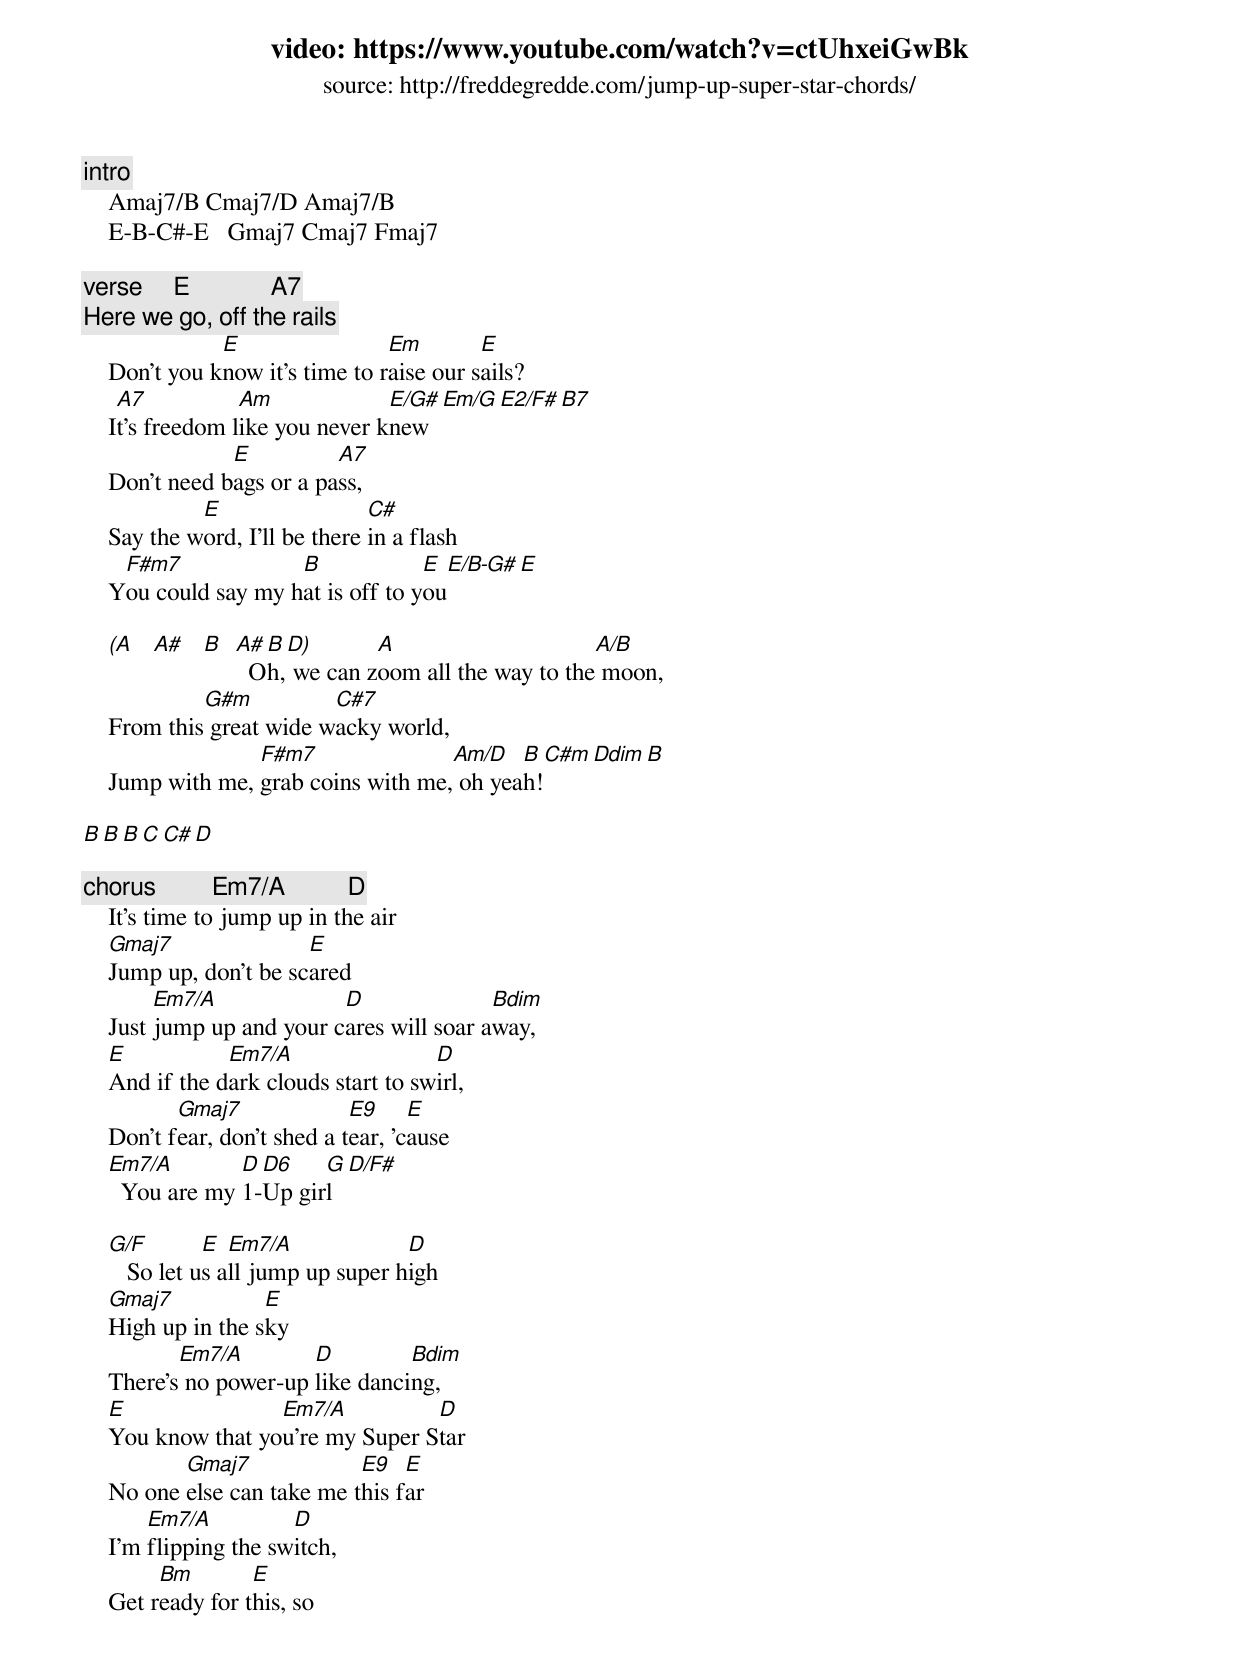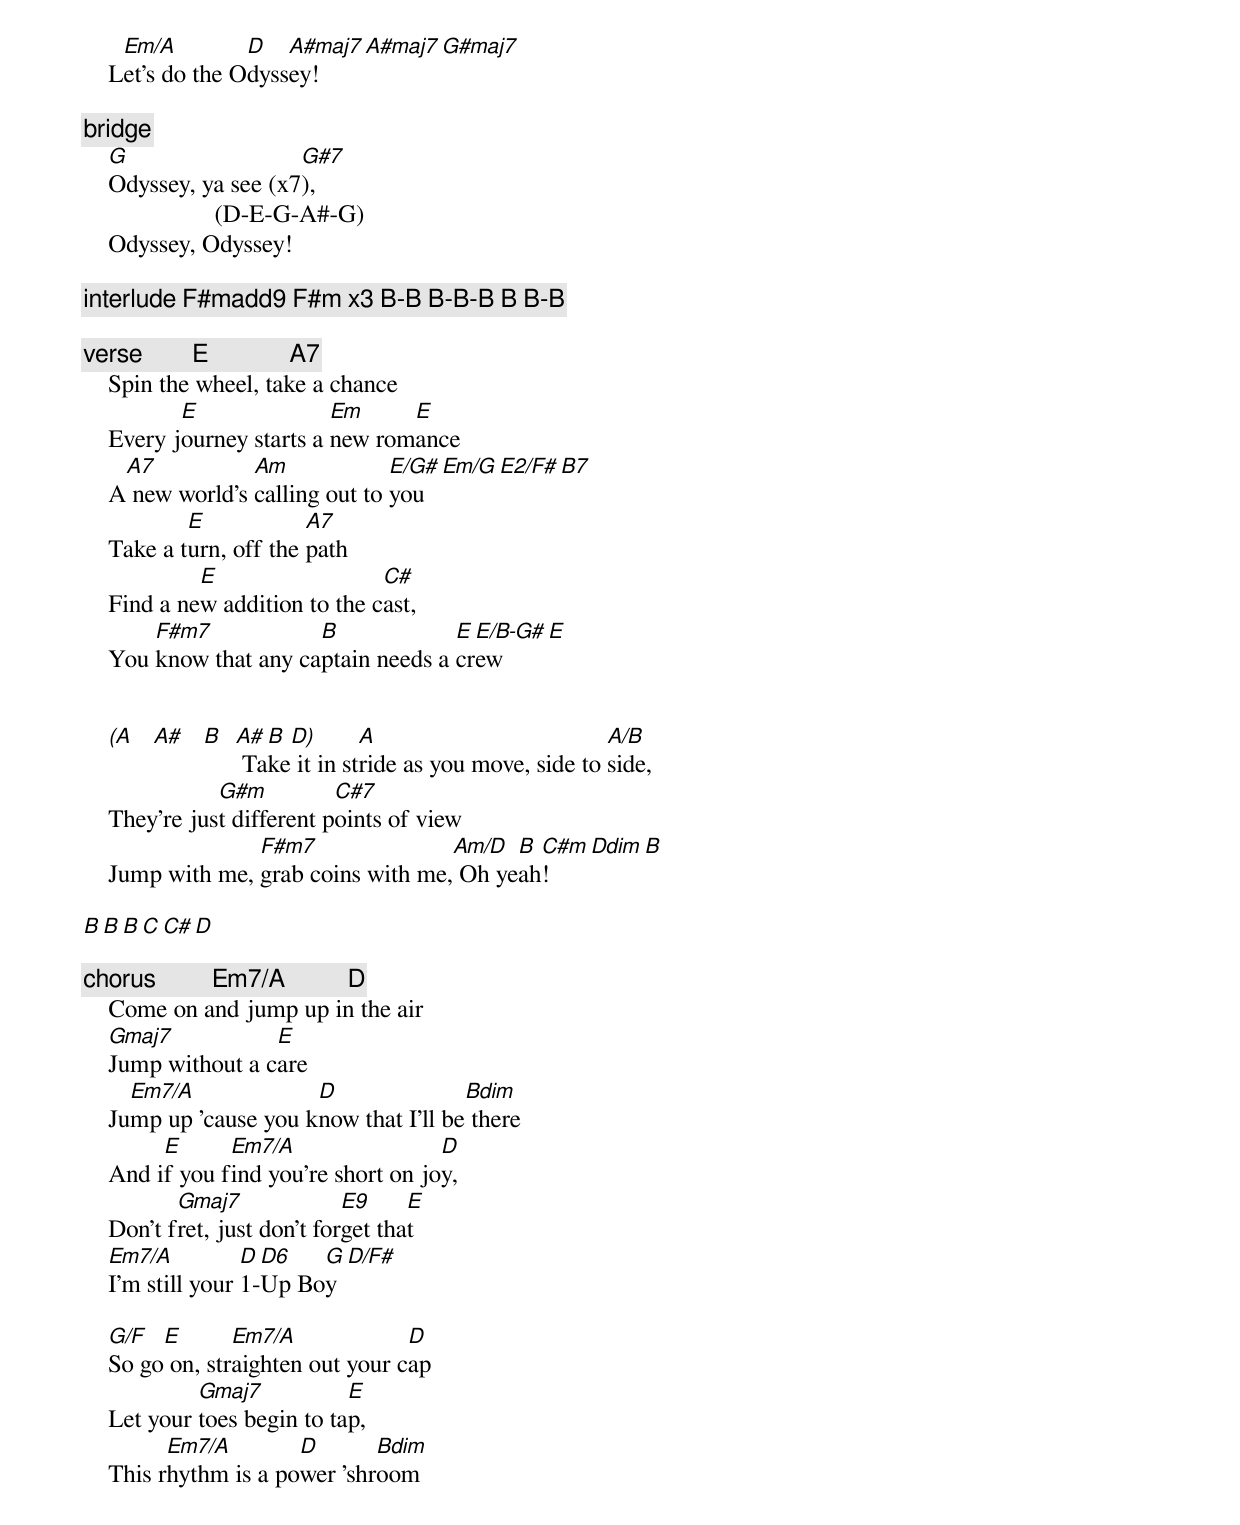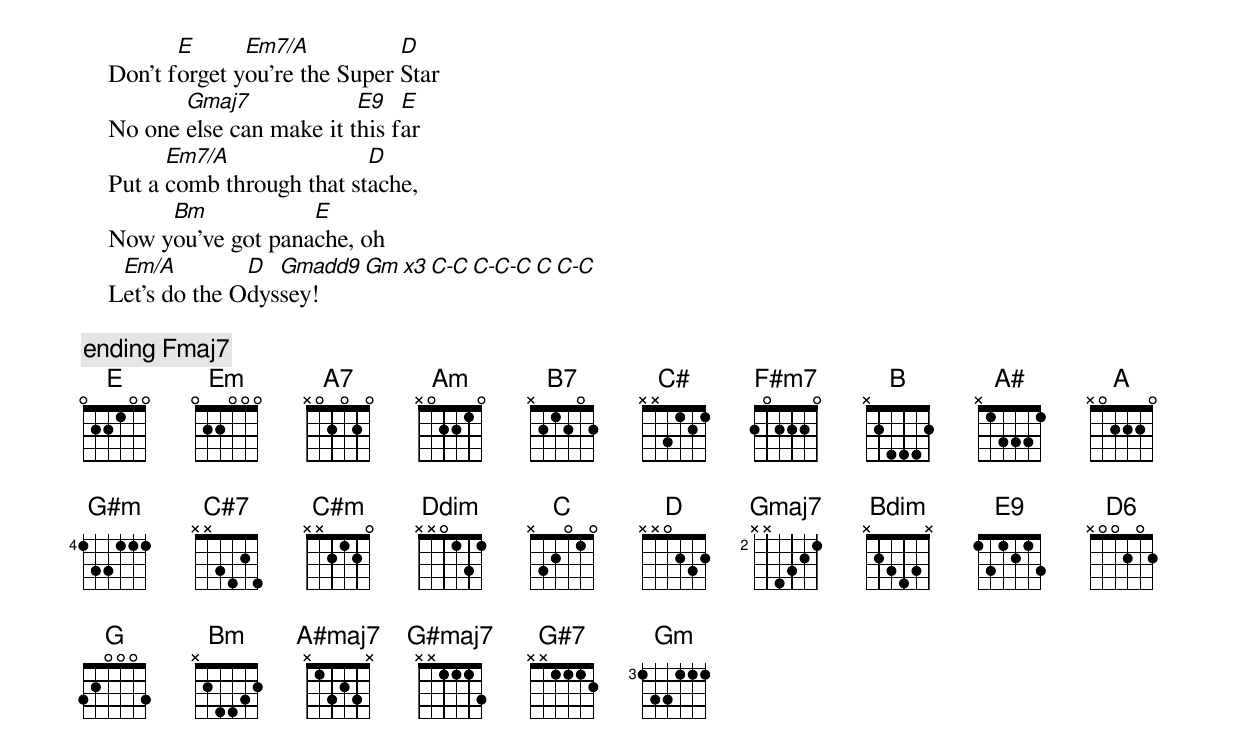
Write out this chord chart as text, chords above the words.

video: https://www.youtube.com/watch?v=ctUhxeiGwBk
source: http://freddegredde.com/jump-up-super-star-chords/

[intro]
    Amaj7/B Cmaj7/D Amaj7/B
    E-B-C#-E   Gmaj7 Cmaj7 Fmaj7

[verse]     E             A7
    Here we go, off the rails
               E                 Em        E
    Don't you know it's time to raise our sails?
     A7           Am             E/G# Em/G E2/F# B7
    It's freedom like you never knew
                E          A7
    Don't need bags or a pass,
             E                  C#
    Say the word, I'll be there in a flash
     F#m7             B             E E/B-G# E
    You could say my hat is off to you

    (A A# B A# B D)       A                     A/B
              Oh, we can zoom all the way to the moon,
             G#m          C#7
    From this great wide wacky world,
                  F#m7               Am/D   B C#m Ddim B
    Jump with me, grab coins with me, oh yeah!

    B B B C C# D

[chorus]         Em7/A          D
    It's time to jump up in the air
    Gmaj7               E
    Jump up, don't be scared
         Em7/A             D               Bdim
    Just jump up and your cares will soar away,
    E           Em7/A                 D
    And if the dark clouds start to swirl,
           Gmaj7              E9     E
    Don't fear, don't shed a tear, 'cause
    Em7/A        D D6    G D/F#
      You are my 1-Up girl

    G/F        E  Em7/A             D
       So let us all jump up super high
    Gmaj7           E
    High up in the sky
           Em7/A        D         Bdim
    There's no power-up like dancing,
    E               Em7/A          D
    You know that you're my Super Star
           Gmaj7             E9   E
    No one else can take me this far
        Em7/A          D
    I'm flipping the switch,
         Bm        E
    Get ready for this, so
     Em/A         D   A#maj7 A#maj7 G#maj7
    Let's do the Odyssey!

[bridge]
    G                  G#7
    Odyssey, ya see (x7),
                     (D-E-G-A#-G)
    Odyssey, Odyssey!

[interlude] F#madd9 F#m x3 B-B B-B-B B B-B

[verse]        E             A7
    Spin the wheel, take a chance
           E               Em     E
    Every journey starts a new romance
     A7           Am             E/G# Em/G E2/F# B7
    A new world's calling out to you
            E            A7
    Take a turn, off the path
             E                  C#
    Find a new addition to the cast,
        F#m7            B             E E/B-G# E
    You know that any captain needs a crew


    (A A# B A# B D)       A                         A/B
             Take it in stride as you move, side to side,
               G#m          C#7
    They're just different points of view
                  F#m7               Am/D  B C#m Ddim B
    Jump with me, grab coins with me, Oh yeah!

    B B B C C# D

[chorus]         Em7/A          D
    Come on and jump up in the air
    Gmaj7           E
    Jump without a care
      Em7/A             D               Bdim
    Jump up 'cause you know that I'll be there
         E      Em7/A                 D
    And if you find you're short on joy,
           Gmaj7              E9     E
    Don't fret, just don't forget that
    Em7/A          D D6   G D/F#
    I'm still your 1-Up Boy

    G/F  E       Em7/A             D
    So go on, straighten out your cap
             Gmaj7           E
    Let your toes begin to tap,
          Em7/A        D       Bdim
    This rhythm is a power 'shroom
           E      Em7/A           D
    Don't forget you're the Super Star
           Gmaj7             E9   E
    No one else can make it this far
          Em7/A               D
    Put a comb through that stache,
         Bm            E
    Now you've got panache, oh
     Em/A         D  Gmadd9 Gm x3 C-C C-C-C C C-C
    Let's do the Odyssey!

[ending] Fmaj7
